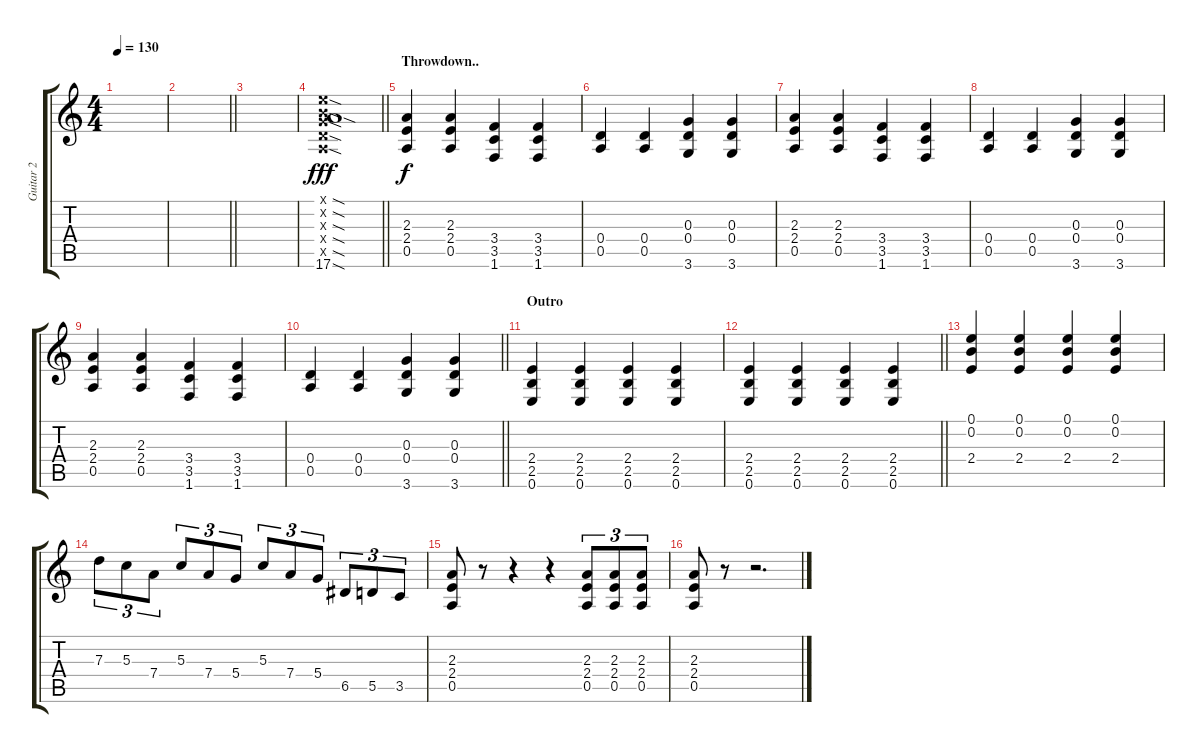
\track ("Guitar 2" "Guitar 2") {instrument acousticguitarsteel}
\staff {score tabs}
\tuning (E4 B3 G3 D3 A2 E2) {hide}
\ts (4 4)
\tempo 130
\clef g2
\ks c
|
\barLineRight lightlight
|
|
\barLineRight lightlight
(0.1{sod x} 0.2{sod x} 0.3{sod x} 0.4{sod x} 0.5{sod x} 17.6{sod}).1{dy fff instrument overdrivenguitar} |
\section ("" "Throwdown..")
(2.3 2.4 0.5).4{dy f} (2.3 2.4 0.5).4 (3.4 3.5 1.6).4 (3.4 3.5 1.6).4 |
(0.4 0.5).4 (0.4 0.5).4 (0.3 0.4 3.6).4 (0.3 0.4 3.6).4 |
(2.3 2.4 0.5).4 (2.3 2.4 0.5).4 (3.4 3.5 1.6).4 (3.4 3.5 1.6).4 |
(0.4 0.5).4 (0.4 0.5).4 (0.3 0.4 3.6).4 (0.3 0.4 3.6).4 |
(2.3 2.4 0.5).4 (2.3 2.4 0.5).4 (3.4 3.5 1.6).4 (3.4 3.5 1.6).4 |
\barLineRight lightlight
(0.4 0.5).4 (0.4 0.5).4 (0.3 0.4 3.6).4 (0.3 0.4 3.6).4 |
\section ("" "Outro")
(2.4 2.5 0.6).4 (2.4 2.5 0.6).4 (2.4 2.5 0.6).4 (2.4 2.5 0.6).4 |
\barLineRight lightlight
(2.4 2.5 0.6).4 (2.4 2.5 0.6).4 (2.4 2.5 0.6).4 (2.4 2.5 0.6).4 |
(0.1 0.2 2.4).4 (0.1 0.2 2.4).4 (0.1 0.2 2.4).4 (0.1 0.2 2.4).4 |
7.3.8{tu (3 2) instrument distortionguitar} 5.3.8{tu (3 2)} 7.4.8{tu (3 2)} 5.3.8{tu (3 2)} 7.4.8{tu (3 2)} 5.4.8{tu (3 2)} 5.3.8{tu (3 2)} 7.4.8{tu (3 2)} 5.4.8{tu (3 2)} 6.5.8{tu (3 2)} 5.5.8{tu (3 2)} 3.5.8{tu (3 2)} |
(2.3 2.4 0.5).8 r.8 r.4 r.4 (2.3 2.4 0.5).8{tu (3 2)} (2.3 2.4 0.5).8{tu (3 2)} (2.3 2.4 0.5).8{tu (3 2)} |
(2.3 2.4 0.5).8 r.8 r.2{d}
